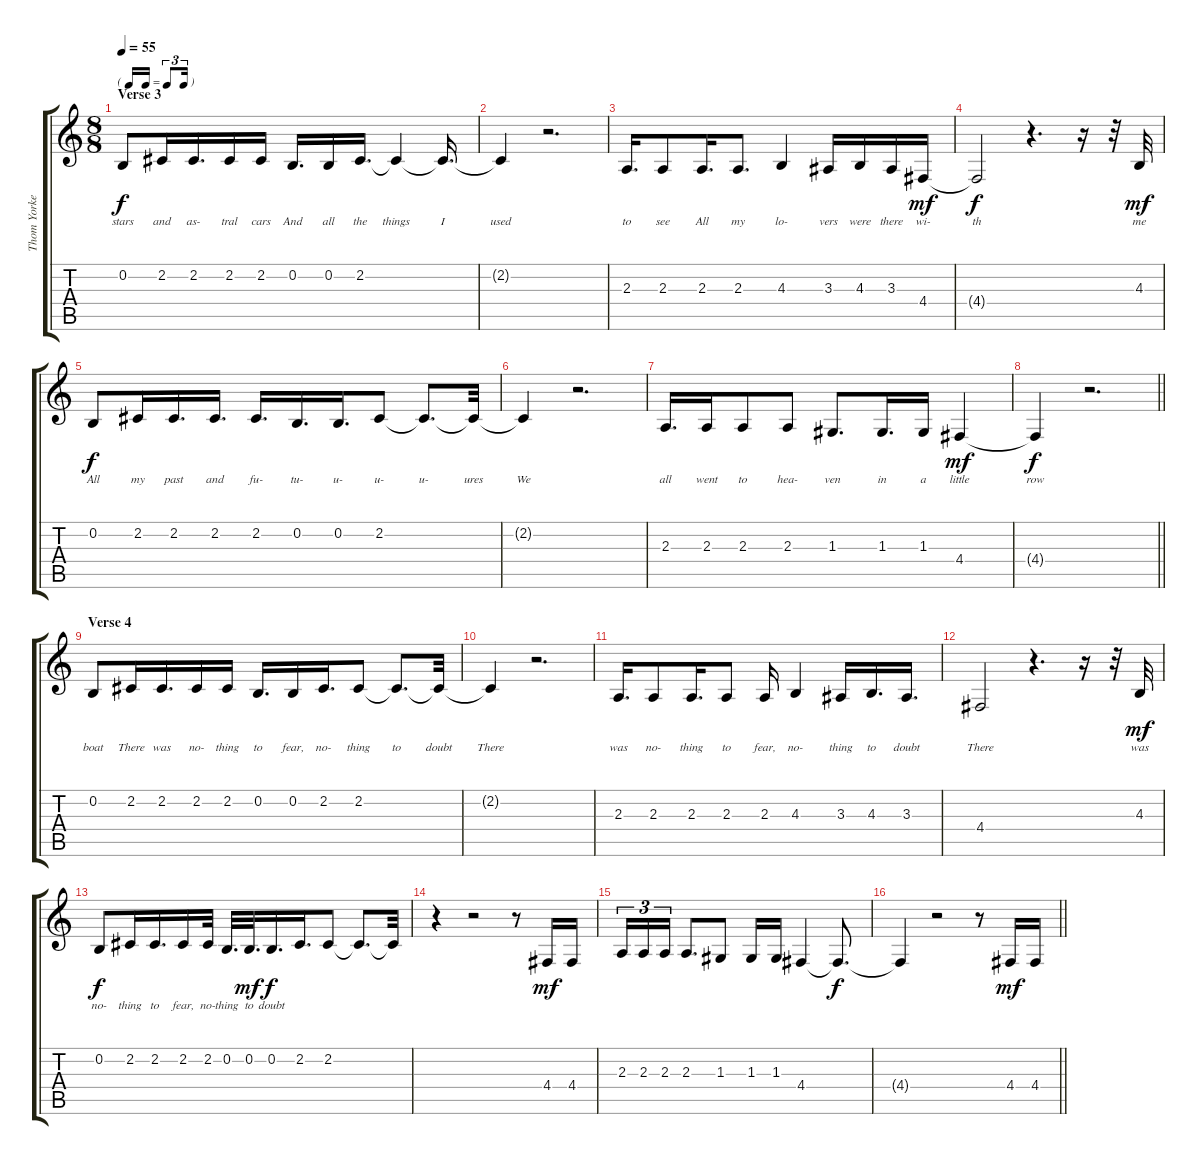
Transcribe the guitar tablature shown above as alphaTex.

\track ("Thom Yorke(Vocals)" "Thom Yorke") {instrument oboe}
\staff {score tabs}
\tuning (E4 B3 G3 D3 A2 E2) {hide}
\ts (8 8)
\tf triplet16th
\section ("" "Verse 3")
\tempo 55
\clef g2
\ks c
0.2.8{lyrics (0 "stars") lyrics (1 "") lyrics (2 "") lyrics (3 "") lyrics (4 "") dy f} 2.2.16{lyrics (0 "and") lyrics (1 "") lyrics (2 "") lyrics (3 "") lyrics (4 "")} 2.2.16{d lyrics (0 "as-") lyrics (1 "") lyrics (2 "") lyrics (3 "") lyrics (4 "")} 2.2.16{lyrics (0 "tral") lyrics (1 "") lyrics (2 "") lyrics (3 "") lyrics (4 "")} 2.2.16{lyrics (0 "cars") lyrics (1 "") lyrics (2 "") lyrics (3 "") lyrics (4 "")} 0.2.16{d lyrics (0 "And") lyrics (1 "") lyrics (2 "") lyrics (3 "") lyrics (4 "")} 0.2.16{lyrics (0 "all") lyrics (1 "") lyrics (2 "") lyrics (3 "") lyrics (4 "")} 2.2.16{d lyrics (0 "the") lyrics (1 "") lyrics (2 "") lyrics (3 "") lyrics (4 "")} 2.2{t}.4{lyrics (0 "things") lyrics (1 "") lyrics (2 "") lyrics (3 "") lyrics (4 "")} 2.2{t}.16{d lyrics (0 "I") lyrics (1 "") lyrics (2 "") lyrics (3 "") lyrics (4 "")} |
2.2{t}.4{lyrics (0 "used") lyrics (1 "") lyrics (2 "") lyrics (3 "") lyrics (4 "")} r.2{d} |
2.3.16{d lyrics (0 "to") lyrics (1 "") lyrics (2 "") lyrics (3 "") lyrics (4 "")} 2.3.8{lyrics (0 "see") lyrics (1 "") lyrics (2 "") lyrics (3 "") lyrics (4 "")} 2.3.16{d lyrics (0 "All") lyrics (1 "") lyrics (2 "") lyrics (3 "") lyrics (4 "")} 2.3.8{d lyrics (0 "my") lyrics (1 "") lyrics (2 "") lyrics (3 "") lyrics (4 "")} 4.3.4{lyrics (0 "lo-") lyrics (1 "") lyrics (2 "") lyrics (3 "") lyrics (4 "")} 3.3.16{lyrics (0 "vers") lyrics (1 "") lyrics (2 "") lyrics (3 "") lyrics (4 "")} 4.3.16{lyrics (0 "were") lyrics (1 "") lyrics (2 "") lyrics (3 "") lyrics (4 "")} 3.3.16{lyrics (0 "there") lyrics (1 "") lyrics (2 "") lyrics (3 "") lyrics (4 "")} 4.4.16{lyrics (0 "wi-") lyrics (1 "") lyrics (2 "") lyrics (3 "") lyrics (4 "") dy mf} |
4.4{t}.2{lyrics (0 "th") lyrics (1 "") lyrics (2 "") lyrics (3 "") lyrics (4 "") dy f} r.4{d} r.16 r.32 4.3.32{lyrics (0 "me") lyrics (1 "") lyrics (2 "") lyrics (3 "") lyrics (4 "") dy mf} |
0.2.8{lyrics (0 "All") lyrics (1 "") lyrics (2 "") lyrics (3 "") lyrics (4 "") dy f} 2.2.16{lyrics (0 "my") lyrics (1 "") lyrics (2 "") lyrics (3 "") lyrics (4 "")} 2.2.16{d lyrics (0 "past") lyrics (1 "") lyrics (2 "") lyrics (3 "") lyrics (4 "")} 2.2.16{d lyrics (0 "and") lyrics (1 "") lyrics (2 "") lyrics (3 "") lyrics (4 "")} 2.2.16{d lyrics (0 "fu-") lyrics (1 "") lyrics (2 "") lyrics (3 "") lyrics (4 "")} 0.2.16{d lyrics (0 "tu-") lyrics (1 "") lyrics (2 "") lyrics (3 "") lyrics (4 "")} 0.2.16{d lyrics (0 "u-") lyrics (1 "") lyrics (2 "") lyrics (3 "") lyrics (4 "")} 2.2.8{lyrics (0 "u-") lyrics (1 "") lyrics (2 "") lyrics (3 "") lyrics (4 "")} 2.2{t}.8{d lyrics (0 "u-") lyrics (1 "") lyrics (2 "") lyrics (3 "") lyrics (4 "")} 2.2{t}.32{lyrics (0 "ures") lyrics (1 "") lyrics (2 "") lyrics (3 "") lyrics (4 "")} |
2.2{t}.4{lyrics (0 "We") lyrics (1 "") lyrics (2 "") lyrics (3 "") lyrics (4 "")} r.2{d} |
2.3.16{d lyrics (0 "all") lyrics (1 "") lyrics (2 "") lyrics (3 "") lyrics (4 "")} 2.3.16{lyrics (0 "went") lyrics (1 "") lyrics (2 "") lyrics (3 "") lyrics (4 "")} 2.3.8{lyrics (0 "to") lyrics (1 "") lyrics (2 "") lyrics (3 "") lyrics (4 "")} 2.3.8{lyrics (0 "hea-") lyrics (1 "") lyrics (2 "") lyrics (3 "") lyrics (4 "")} 1.3.8{d lyrics (0 "ven") lyrics (1 "") lyrics (2 "") lyrics (3 "") lyrics (4 "")} 1.3.16{d lyrics (0 "in") lyrics (1 "") lyrics (2 "") lyrics (3 "") lyrics (4 "")} 1.3.16{lyrics (0 "a") lyrics (1 "") lyrics (2 "") lyrics (3 "") lyrics (4 "")} 4.4.4{lyrics (0 "little") lyrics (1 "") lyrics (2 "") lyrics (3 "") lyrics (4 "") dy mf} |
\barLineRight lightlight
4.4{t}.4{lyrics (0 "row") lyrics (1 "") lyrics (2 "") lyrics (3 "") lyrics (4 "") dy f} r.2{d} |
\section ("" "Verse 4")
0.2.8{lyrics (0 "boat") lyrics (1 "") lyrics (2 "") lyrics (3 "") lyrics (4 "")} 2.2.16{lyrics (0 "There") lyrics (1 "") lyrics (2 "") lyrics (3 "") lyrics (4 "")} 2.2.16{d lyrics (0 "was") lyrics (1 "") lyrics (2 "") lyrics (3 "") lyrics (4 "")} 2.2.16{lyrics (0 "no-") lyrics (1 "") lyrics (2 "") lyrics (3 "") lyrics (4 "")} 2.2.16{lyrics (0 "thing") lyrics (1 "") lyrics (2 "") lyrics (3 "") lyrics (4 "")} 0.2.16{d lyrics (0 "to") lyrics (1 "") lyrics (2 "") lyrics (3 "") lyrics (4 "")} 0.2.16{lyrics (0 "fear,") lyrics (1 "") lyrics (2 "") lyrics (3 "") lyrics (4 "")} 2.2.16{d lyrics (0 "no-") lyrics (1 "") lyrics (2 "") lyrics (3 "") lyrics (4 "")} 2.2.8{lyrics (0 "thing") lyrics (1 "") lyrics (2 "") lyrics (3 "") lyrics (4 "")} 2.2{t}.8{d lyrics (0 "to") lyrics (1 "") lyrics (2 "") lyrics (3 "") lyrics (4 "")} 2.2{t}.32{lyrics (0 "doubt") lyrics (1 "") lyrics (2 "") lyrics (3 "") lyrics (4 "")} |
2.2{t}.4{lyrics (0 "There") lyrics (1 "") lyrics (2 "") lyrics (3 "") lyrics (4 "")} r.2{d} |
2.3.16{d lyrics (0 "was") lyrics (1 "") lyrics (2 "") lyrics (3 "") lyrics (4 "")} 2.3.8{lyrics (0 "no-") lyrics (1 "") lyrics (2 "") lyrics (3 "") lyrics (4 "")} 2.3.16{d lyrics (0 "thing") lyrics (1 "") lyrics (2 "") lyrics (3 "") lyrics (4 "")} 2.3.8{lyrics (0 "to") lyrics (1 "") lyrics (2 "") lyrics (3 "") lyrics (4 "")} 2.3.16{lyrics (0 "fear,") lyrics (1 "") lyrics (2 "") lyrics (3 "") lyrics (4 "")} 4.3.4{lyrics (0 "no-") lyrics (1 "") lyrics (2 "") lyrics (3 "") lyrics (4 "")} 3.3.16{lyrics (0 "thing") lyrics (1 "") lyrics (2 "") lyrics (3 "") lyrics (4 "")} 4.3.16{d lyrics (0 "to") lyrics (1 "") lyrics (2 "") lyrics (3 "") lyrics (4 "")} 3.3.16{d lyrics (0 "doubt") lyrics (1 "") lyrics (2 "") lyrics (3 "") lyrics (4 "")} |
4.4.2{lyrics (0 "There") lyrics (1 "") lyrics (2 "") lyrics (3 "") lyrics (4 "")} r.4{d} r.16 r.32 4.3.32{lyrics (0 "was") lyrics (1 "") lyrics (2 "") lyrics (3 "") lyrics (4 "") dy mf} |
0.2.8{lyrics (0 "no-") lyrics (1 "") lyrics (2 "") lyrics (3 "") lyrics (4 "") dy f} 2.2.16{lyrics (0 "thing") lyrics (1 "") lyrics (2 "") lyrics (3 "") lyrics (4 "")} 2.2.16{d lyrics (0 "to") lyrics (1 "") lyrics (2 "") lyrics (3 "") lyrics (4 "")} 2.2.16{lyrics (0 "fear,") lyrics (1 "") lyrics (2 "") lyrics (3 "") lyrics (4 "")} 2.2.32{lyrics (0 "no-") lyrics (1 "") lyrics (2 "") lyrics (3 "") lyrics (4 "")} 0.2.32{d lyrics (0 "thing") lyrics (1 "") lyrics (2 "") lyrics (3 "") lyrics (4 "")} 0.2.32{d lyrics (0 "to") lyrics (1 "") lyrics (2 "") lyrics (3 "") lyrics (4 "") dy mf} 0.2.16{d lyrics (0 "doubt") lyrics (1 "") lyrics (2 "") lyrics (3 "") lyrics (4 "") dy f} 2.2.16{d} 2.2.8 2.2{t}.8{d} 2.2{t}.32 |
r.4 r.2 r.8 4.4.16{dy mf} 4.4.16 |
2.3.16{tu (3 2)} 2.3.16{tu (3 2)} 2.3.16{tu (3 2)} 2.3.8{d} 1.3.8 1.3.16 1.3.16 4.4.4 4.4{t}.8{d dy f} |
\barLineRight lightlight
4.4{t}.4 r.2 r.8 4.4.16{dy mf} 4.4.16
